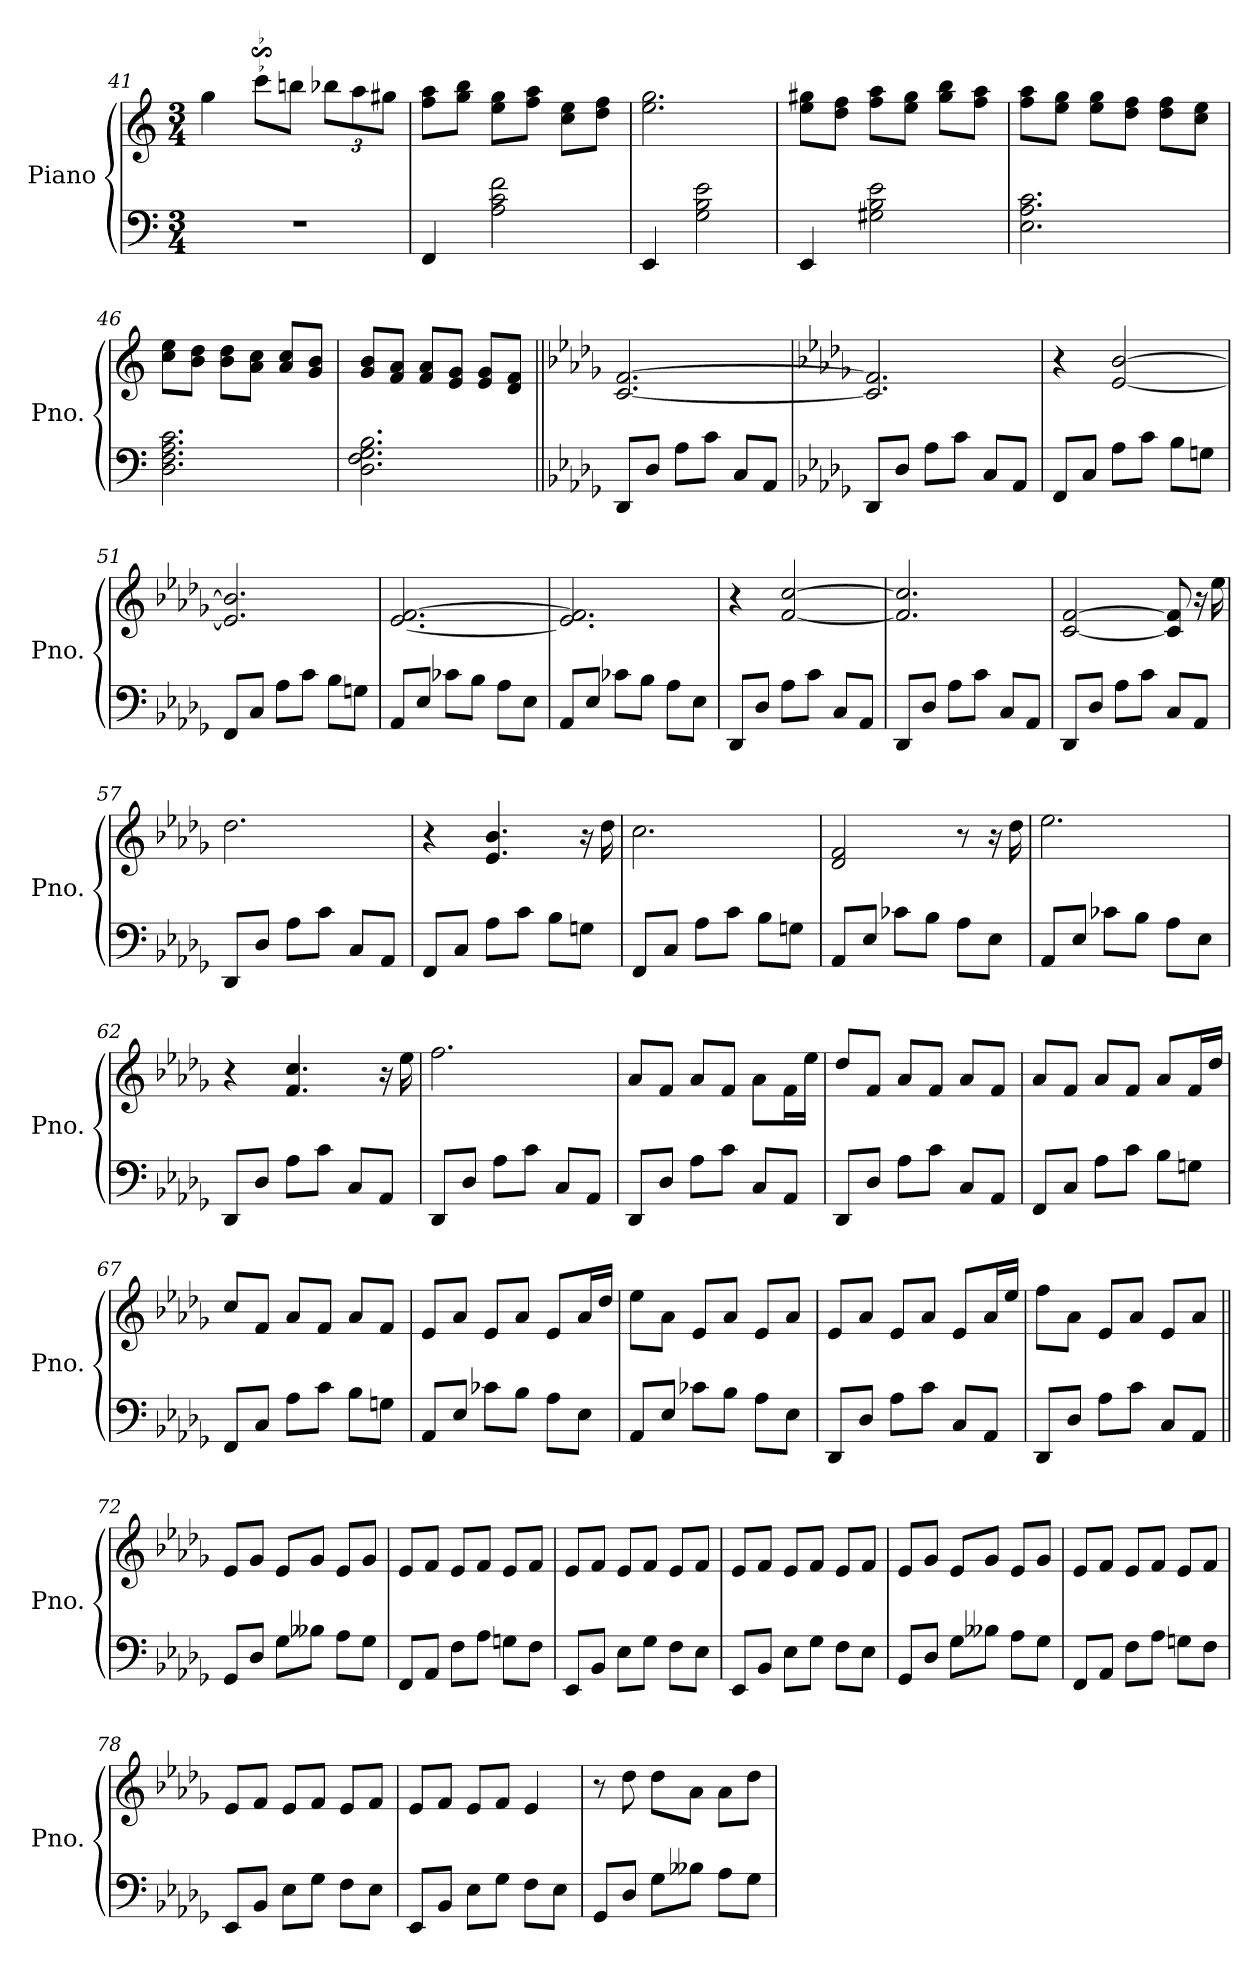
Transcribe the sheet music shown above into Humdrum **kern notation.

**kern	**kern
*part1	*part1
*staff2	*staff1
*I"Piano	*
*I'Pno.	*
!!LO:LB:g=z
*clefF4	*clefG2
*k[]	*k[]
*M3/4	*M3/4
=41	=41
2.r	4gg\
.	8cccs$Ss\L
.	8bb\J
*	*Xbrackettup
.	12bb-X\L
.	12aa\
.	12gg#X\J
=42	=42
4FF/	8ff\ 8aa\L
.	8gg\ 8bb\J
2A\ 2c\ 2f\	8ee\ 8gg\L
.	8ff\ 8aa\J
.	8cc\ 8ee\L
.	8dd\ 8ff\J
=43	=43
4EE/	2.ee\ 2.gg\
2G\ 2B\ 2e\	.
=44	=44
4EE/	8ee\ 8gg#X\L
.	8dd\ 8ff\J
2G#X\ 2B\ 2e\	8ff\ 8aa\L
.	8ee\ 8gg#\J
.	8gg#\ 8bb\L
.	8ff\ 8aa\J
=45	=45
2.E\ 2.A\ 2.c\	8ff\ 8aa\L
.	8ee\ 8gg\J
.	8ee\ 8gg\L
.	8dd\ 8ff\J
.	8dd\ 8ff\L
.	8cc\ 8ee\J
=46	=46
2.D\ 2.F\ 2.A\ 2.c\	8cc\ 8ee\L
.	8b\ 8dd\J
.	8b\ 8dd\L
.	8a\ 8cc\J
.	8a/ 8cc/L
.	8g/ 8b/J
!!LO:LB:g=z
=47	=47
2.D\ 2.F\ 2.G\ 2.B\	8g/ 8b/L
.	8f/ 8a/J
.	8f/ 8a/L
.	8e/ 8g/J
.	8e/ 8g/L
.	8d/ 8f/J
!!LO:LB:g=z
=48||	=48||
*k[b-e-a-d-g-]	*k[b-e-a-d-g-]
8DD-/L	[2.c/ [2.f/
8D-/J	.
8A-\L	.
8c\J	.
8C/L	.
8AA-/J	.
!!LO:PB:g=z
=49	=49
*k[b-e-a-d-g-]	*k[b-e-a-d-g-]
8DD-/L	2.c/] 2.f/]
8D-/J	.
8A-\L	.
8c\J	.
8C/L	.
8AA-/J	.
!!LO:LB:g=z
=50	=50
8FF/L	4r
8C/J	.
8A-\L	[2e-/ [2b-/
8c\J	.
8B-\L	.
8Gn\J	.
=51	=51
8FF/L	2.e-/] 2.b-/]
8C/J	.
8A-\L	.
8c\J	.
8B-\L	.
8Gn\J	.
=52	=52
8AA-/L	[2.e-/ [2.f/
8E-/J	.
8c-X\L	.
8B-\J	.
8A-\L	.
8E-\J	.
=53	=53
8AA-/L	2.e-/] 2.f/]
8E-/J	.
8c-X\L	.
8B-\J	.
8A-\L	.
8E-\J	.
=54	=54
8DD-/L	4r
8D-/J	.
8A-\L	[2f/ [2cc/
8c\J	.
8C/L	.
8AA-/J	.
=55	=55
8DD-/L	2.f/] 2.cc/]
8D-/J	.
8A-\L	.
8c\J	.
8C/L	.
8AA-/J	.
!!LO:LB:g=z
=56	=56
8DD-/L	[2c/ [2f/
8D-/J	.
8A-\L	.
8c\J	.
8C/L	8c/] 8f/]
8AA-/J	16r
.	16ee-\
=57	=57
8DD-/L	2.dd-\
8D-/J	.
8A-\L	.
8c\J	.
8C/L	.
8AA-/J	.
=58	=58
8FF/L	4r
8C/J	.
8A-\L	4.e-/ 4.b-/
8c\J	.
8B-\L	.
8Gn\J	16r
.	16dd-\
=59	=59
8FF/L	2.cc\
8C/J	.
8A-\L	.
8c\J	.
8B-\L	.
8Gn\J	.
=60	=60
8AA-/L	2d-/ 2f/
8E-/J	.
8c-X\L	.
8B-\J	.
8A-\L	8r
8E-\J	16r
.	16dd-\
=61	=61
8AA-/L	2.ee-\
8E-/J	.
8c-X\L	.
8B-\J	.
8A-\L	.
8E-\J	.
!!LO:LB:g=z
=62	=62
8DD-/L	4r
8D-/J	.
8A-\L	4.f/ 4.cc/
8c\J	.
8C/L	.
8AA-/J	16r
.	16ee-\
=63	=63
8DD-/L	2.ff\
8D-/J	.
8A-\L	.
8c\J	.
8C/L	.
8AA-/J	.
=64	=64
8DD-/L	8a-/L
8D-/J	8f/J
8A-\L	8a-/L
8c\J	8f/J
8C/L	8a-\L
8AA-/J	16f\L
.	16ee-\JJ
=65	=65
8DD-/L	8dd-/L
8D-/J	8f/J
8A-\L	8a-/L
8c\J	8f/J
8C/L	8a-/L
8AA-/J	8f/J
=66	=66
8FF/L	8a-/L
8C/J	8f/J
8A-\L	8a-/L
8c\J	8f/J
8B-\L	8a-/L
8Gn\J	16f/L
.	16dd-/JJ
=67	=67
8FF/L	8cc/L
8C/J	8f/J
8A-\L	8a-/L
8c\J	8f/J
8B-\L	8a-/L
8Gn\J	8f/J
!!LO:LB:g=z
=68	=68
8AA-/L	8e-/L
8E-/J	8a-/J
8c-X\L	8e-/L
8B-\J	8a-/J
8A-\L	8e-/L
8E-\J	16a-/L
.	16dd-/JJ
=69	=69
8AA-/L	8ee-\L
8E-/J	8a-\J
8c-X\L	8e-/L
8B-\J	8a-/J
8A-\L	8e-/L
8E-\J	8a-/J
=70	=70
8DD-/L	8e-/L
8D-/J	8a-/J
8A-\L	8e-/L
8c\J	8a-/J
8C/L	8e-/L
8AA-/J	16a-/L
.	16ee-/JJ
=71	=71
8DD-/L	8ff\L
8D-/J	8a-\J
8A-\L	8e-/L
8c\J	8a-/J
8C/L	8e-/L
8AA-/J	8a-/J
!!LO:LB:g=z
=72||	=72||
8GG-/L	8e-/L
8D-/J	8g-/J
8G-\L	8e-/L
8B--X\J	8g-/J
8A-\L	8e-/L
8G-\J	8g-/J
=73	=73
8FF/L	8e-/L
8AA-/J	8f/J
8F\L	8e-/L
8A-\J	8f/J
8Gn\L	8e-/L
8F\J	8f/J
=74	=74
8EE-/L	8e-/L
8BB-/J	8f/J
8E-\L	8e-/L
8G-\J	8f/J
8F\L	8e-/L
8E-\J	8f/J
=75	=75
8EE-/L	8e-/L
8BB-/J	8f/J
8E-\L	8e-/L
8G-\J	8f/J
8F\L	8e-/L
8E-\J	8f/J
=76	=76
8GG-/L	8e-/L
8D-/J	8g-/J
8G-\L	8e-/L
8B--X\J	8g-/J
8A-\L	8e-/L
8G-\J	8g-/J
=77	=77
8FF/L	8e-/L
8AA-/J	8f/J
8F\L	8e-/L
8A-\J	8f/J
8Gn\L	8e-/L
8F\J	8f/J
!!LO:PB:g=z
=78	=78
8EE-/L	8e-/L
8BB-/J	8f/J
8E-\L	8e-/L
8G-\J	8f/J
8F\L	8e-/L
8E-\J	8f/J
=79	=79
8EE-/L	8e-/L
8BB-/J	8f/J
8E-\L	8e-/L
8G-\J	8f/J
8F\L	4e-/
8E-\J	.
=80	=80
8GG-/L	8r
8D-/J	8dd-\
8G-\L	8dd-\L
8B--X\J	8a-\J
8A-\L	8a-\L
8G-\J	8dd-\J
=	=
*-	*-
